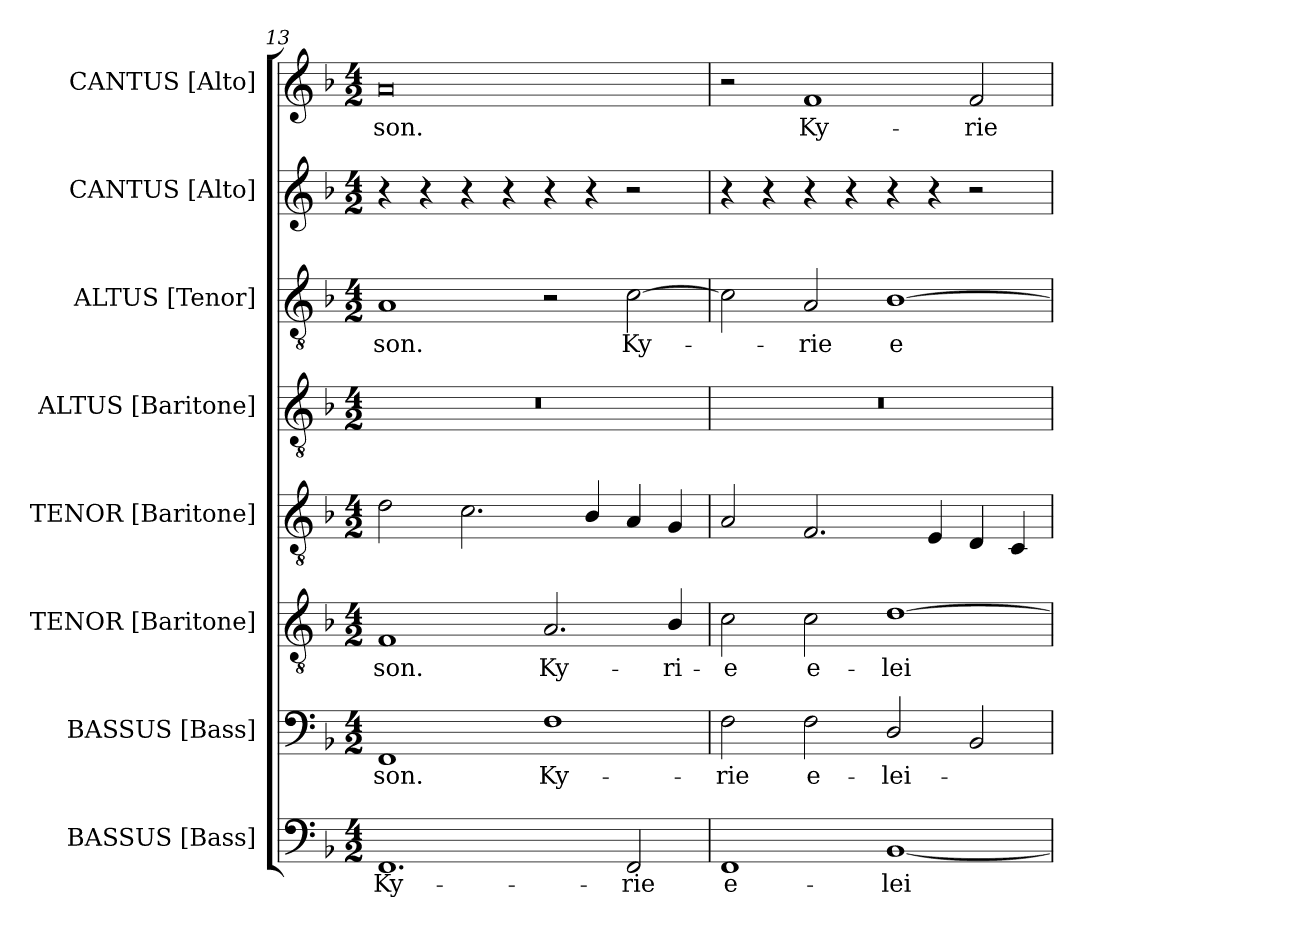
**kern	**text	**kern	**text	**kern	**text	**kern	**kern	**kern	**text	**kern	**kern	**text
*part8	*part8	*part7	*part7	*part6	*part6	*part5	*part4	*part3	*part3	*part2	*part1	*part1
*staff8	*staff8	*staff7	*staff7	*staff6	*staff6	*staff5	*staff4	*staff3	*staff3	*staff2	*staff1	*staff1
*I"BASSUS [Bass]	*	*I"BASSUS [Bass]	*	*I"TENOR [Baritone]	*	*I"TENOR [Baritone]	*I"ALTUS [Baritone]	*I"ALTUS [Tenor]	*	*I"CANTUS [Alto]	*I"CANTUS [Alto]	*
*I'B.	*	*I'B.	*	*I'Bar.	*	*I'Bar.	*I'Bar.	*I'T.	*	*I'A.	*I'A.	*
*clefF4	*	*clefF4	*	*clefGv2	*	*clefGv2	*clefGv2	*clefGv2	*	*clefG2	*clefG2	*
*	*	*	*	*ITrd7c12	*	*ITrd7c12	*ITrd7c12	*ITrd7c12	*	*	*	*
*k[b-]	*	*k[b-]	*	*k[b-]	*	*k[b-]	*k[b-]	*k[b-]	*	*k[b-]	*k[b-]	*
*F:	*	*F:	*	*F:	*	*F:	*F:	*F:	*	*F:	*F:	*
*M4/2	*	*M4/2	*	*M4/2	*	*M4/2	*M4/2	*M4/2	*	*M4/2	*M4/2	*
=13	=13	=13	=13	=13	=13	=13	=13	=13	=13	=13	=13	=13
!	!LO:LY:b:color=#000000	!	!	!	!	!	!	!	!	!	!	!
!	!	!	!LO:LY:b:color=#000000	!	!	!	!	!	!	!	!	!
!	!	!	!	!	!LO:LY:b:color=#000000	!	!LO:N:vis=1	!	!	!	!	!
!	!	!	!	!	!	!	!	!	!LO:LY:b:color=#000000	!	!	!
!	!	!	!	!	!	!	!	!	!	!	!	!LO:LY:b:color=#000000
1.FFi	Ky-	1FFi	-son.	1FFi	-son.	2Di\	0r	1AAi	-son.	4r	0ai	-son.
.	.	.	.	.	.	.	.	.	.	4r	.	.
.	.	.	.	.	.	2.Ci\	.	.	.	4r	.	.
.	.	.	.	.	.	.	.	.	.	4r	.	.
!	!	!	!LO:LY:b:color=#000000	!	!	!	!	!	!	!	!	!
!	!	!	!	!	!LO:LY:b:color=#000000	!	!	!	!	!	!	!
.	.	1Fi	Ky-	2.AAi/	Ky-	.	.	2r	.	4r	.	.
.	.	.	.	.	.	4BB-i/	.	.	.	4r	.	.
!	!LO:LY:b:color=#000000	!	!	!	!	!	!	!	!	!	!	!
!	!	!	!	!	!	!	!	!	!LO:LY:b:color=#000000	!	!	!
2FFi/	-rie	.	.	.	.	4AAi/	.	[2Ci\	Ky-	2r	.	.
!	!	!	!	!	!LO:LY:b:color=#000000	!	!	!	!	!	!	!
.	.	.	.	4BB-i/	-ri-	4GGi/	.	.	.	.	.	.
!!LO:PB:g=z
=14	=14	=14	=14	=14	=14	=14	=14	=14	=14	=14	=14	=14
!	!LO:LY:b:color=#000000	!	!	!	!	!	!	!	!	!	!	!
!	!	!	!LO:LY:b:color=#000000	!	!	!	!	!	!	!	!	!
!	!	!	!	!	!LO:LY:b:color=#000000	!	!LO:N:vis=1	!	!	!	!	!
1FFi	e-	2Fi\	-rie	2Ci\	-e	2AAi/	0r	2Ci\]	.	4r	2r	.
.	.	.	.	.	.	.	.	.	.	4r	.	.
!	!	!	!LO:LY:b:color=#000000	!	!	!	!	!	!	!	!	!
!	!	!	!	!	!LO:LY:b:color=#000000	!	!	!	!	!	!	!
!	!	!	!	!	!	!	!	!	!LO:LY:b:color=#000000	!	!	!
!	!	!	!	!	!	!	!	!	!	!	!	!LO:LY:b:color=#000000
.	.	2Fi\	e-	2Ci\	e-	2.FFi/	.	2AAi/	-rie	4r	1fi	Ky-
.	.	.	.	.	.	.	.	.	.	4r	.	.
!	!LO:LY:b:color=#000000	!	!	!	!	!	!	!	!	!	!	!
!	!	!	!LO:LY:b:color=#000000	!	!	!	!	!	!	!	!	!
!	!	!	!	!	!LO:LY:b:color=#000000	!	!	!	!	!	!	!
!	!	!	!	!	!	!	!	!	!LO:LY:b:color=#000000	!	!	!
[1BB-i	-lei-	2Di/	-lei-	[1Di	-lei-	.	.	[1BB-i	e-	4r	.	.
.	.	.	.	.	.	4EEi/	.	.	.	4r	.	.
!	!	!	!	!	!	!	!	!	!	!	!	!LO:LY:b:color=#000000
.	.	2BB-i/	.	.	.	4DDi/	.	.	.	2r	2fi/	-rie
.	.	.	.	.	.	4CCi/	.	.	.	.	.	.
=	=	=	=	=	=	=	=	=	=	=	=	=
*-	*-	*-	*-	*-	*-	*-	*-	*-	*-	*-	*-	*-
